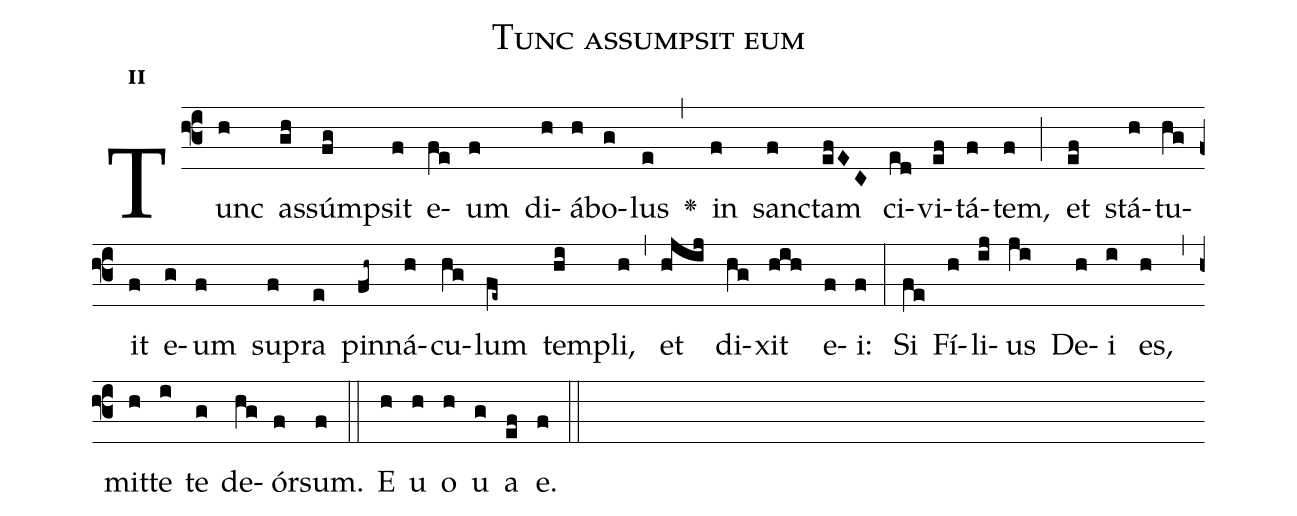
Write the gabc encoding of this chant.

name:Tunc assumpsit eum;
office-part:Antiphona;
mode:2;
%%
initial-style: 1;
name: Tunc assumpsit eum
book: Antiphonae & Responsoria/Tomus II, p. 15;
occasion: Hebdomada I Quadragesimae Dominica;
office-part: Tertia Ant 1;
user-notes: ;
commentary: ;
annotation: 2d;
centering-scheme: english;
fontsize: 12;
font: OFLSortsMillGoudy;
height: 11;
width: 4.5;
%%
(f3)Tunc(h) as(gh)súm(fg)psit(f) e(fe)um(f) di(h)á(h)bo(g)lus(e) <v>\greheightstar</v>(,) in(f) san(f)ctam(efEC) ci(ed)vi(ef)tá(f)tem,(f) (;) et(ef) stá(h)tu(hg)it(f) e(g)um(f) su(f)pra(e) pin(fh~)ná(h)cu(hg)lum(fe~) tem(hi)pli,(h) (,) et(hjij) di(hg)xit(hih) e(f)i:(f) (:) Si(fe) Fí(h)li(ij)us(ji) De(h)i(i) es,(h) (,) mit(h)te(i) te(g) de(hg)ór(f)sum.(f) (::)
E(h) u(h) o(h) u(g) a(ef) e.(f) (::)
